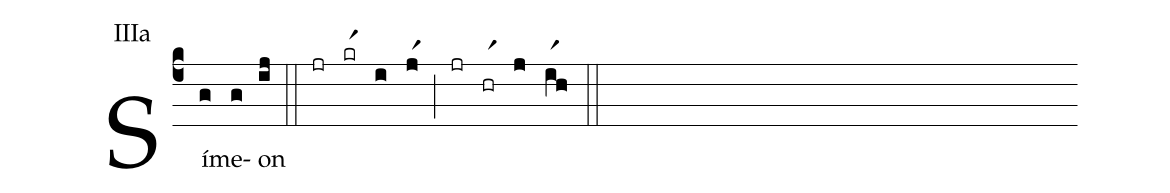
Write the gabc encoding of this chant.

annotation: IIIa;
%%
(c4) Sí(g)me(g)on(ij) (::) (jr)(krr1)(i)(jr1)(;)(jr)(hrr1)(j)(ir1h)(::)
